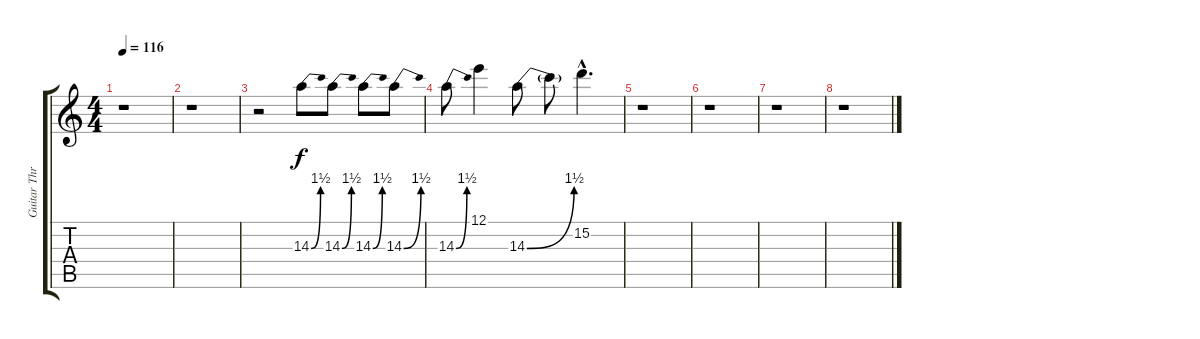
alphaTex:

\track ("Guitar Three" "Guitar Thr") {instrument distortionguitar}
\staff {score tabs}
\tuning (E4 B3 G3 D3 A2 E2) {hide}
\ts (4 4)
\tempo 116
\clef g2
\ks c
r.1{dy f} |
r.1 |
r.2 14.3{be (bend 0 0 60 6)}.8 14.3{be (bend 0 0 60 6)}.8 14.3{be (bend 0 0 60 6)}.8 14.3{be (bend 0 0 60 6)}.8 |
14.3{be (bend 0 0 60 6)}.8 12.1.4 14.3{be (bend 0 0 60 6)}.8 14.3{t}.8 15.2{hac}.4{d} |
r.1 |
r.1 |
r.1 |
r.1
